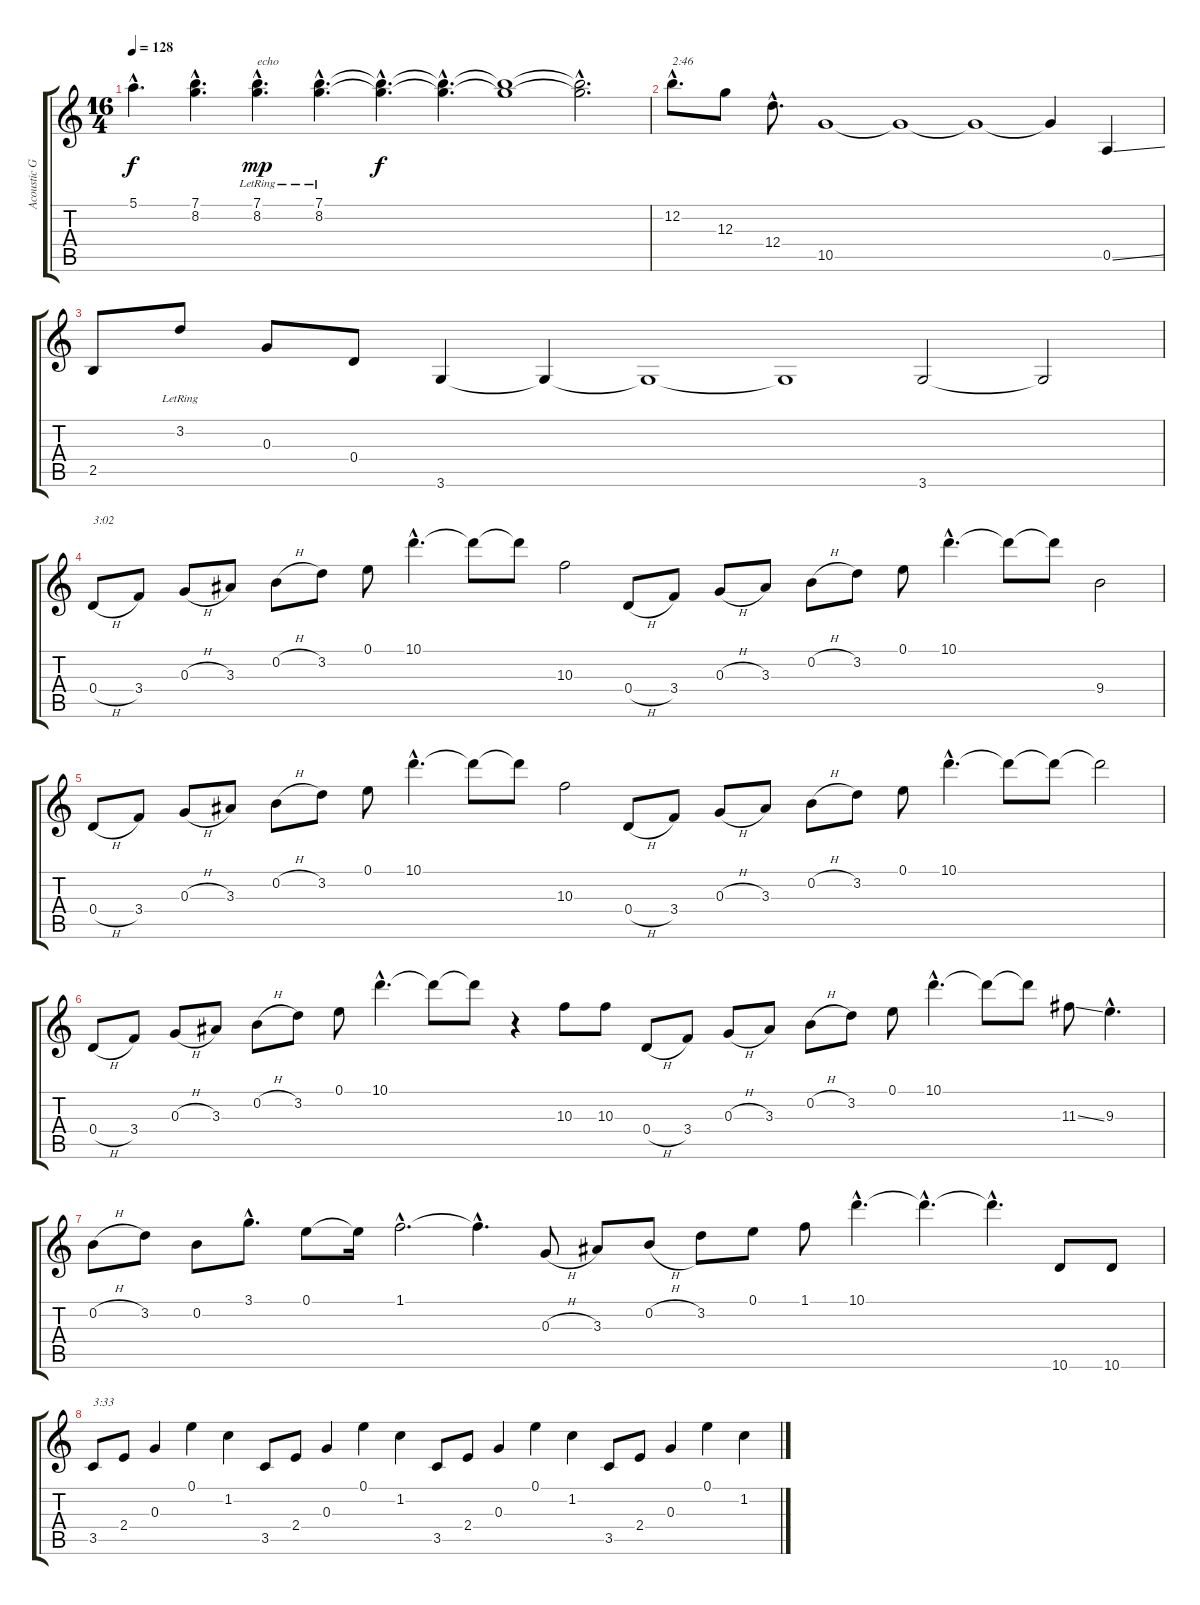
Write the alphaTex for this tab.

\track ("Acoustic Guitar" "Acoustic G") {instrument acousticguitarsteel}
\staff {score tabs}
\tuning (E4 B3 G3 D3 A2 E2) {hide}
\ts (16 4)
\tempo 128
\clef g2
\ks c
5.1{hac}.4{d dy f} (7.1{hac} 8.2{hac}).4{d} (7.1{hac lr} 8.2{hac lr}).4{d txt "echo" dy mp} (7.1{hac lr} 8.2{hac lr}).4{d} (7.1{hac t} 8.2{hac t}).4{d dy f} (7.1{hac t} 8.2{hac t}).4{d} (7.1{t} 8.2{t}).1 (7.1{hac t} 8.2{hac t}).2{d} |
12.2{hac}.8{d txt "2:46"} 12.3.8 12.4{hac}.8{d} 10.5.1 10.5{t}.1 10.5{t}.1 10.5{t}.4 0.5{ss}.4 |
2.5.8 3.2{lr}.8 0.3.8 0.4.8 3.6.4 3.6{t}.4 3.6{t}.1 3.6{t}.1 3.6.2 3.6{t}.2 |
0.4{h}.8{txt "3:02"} 3.4.8 0.3{h}.8 3.3.8 0.2{h}.8 3.2.8 0.1.8 10.1{hac}.4{d} 10.1{t}.8 10.1{t}.8 10.3.2 0.4{h}.8 3.4.8 0.3{h}.8 3.3.8 0.2{h}.8 3.2.8 0.1.8 10.1{hac}.4{d} 10.1{t}.8 10.1{t}.8 9.4.2 |
0.4{h}.8 3.4.8 0.3{h}.8 3.3.8 0.2{h}.8 3.2.8 0.1.8 10.1{hac}.4{d} 10.1{t}.8 10.1{t}.8 10.3.2 0.4{h}.8 3.4.8 0.3{h}.8 3.3.8 0.2{h}.8 3.2.8 0.1.8 10.1{hac}.4{d} 10.1{t}.8 10.1{t}.8 10.1{t}.2 |
0.4{h}.8 3.4.8 0.3{h}.8 3.3.8 0.2{h}.8 3.2.8 0.1.8 10.1{hac}.4{d} 10.1{t}.8 10.1{t}.8 r.4 10.3.8 10.3.8 0.4{h}.8 3.4.8 0.3{h}.8 3.3.8 0.2{h}.8 3.2.8 0.1.8 10.1{hac}.4{d} 10.1{t}.8 10.1{t}.8 11.3{ss}.8 9.3{hac}.4{d} |
0.2{h}.8 3.2.8 0.2.8 3.1{hac}.8{d} 0.1.8 0.1{t}.16 1.1{hac}.2{d} 1.1{hac t}.4{d} 0.3{h}.8 3.3.8 0.2{h}.8 3.2.8 0.1.8 1.1.8 10.1{hac}.4{d} 10.1{hac t}.4{d} 10.1{hac t}.4{d} 10.6.8 10.6.8 |
3.5.8{txt "3:33"} 2.4.8 0.3.4 0.1.4 1.2.4 3.5.8 2.4.8 0.3.4 0.1.4 1.2.4 3.5.8 2.4.8 0.3.4 0.1.4 1.2.4 3.5.8 2.4.8 0.3.4 0.1.4 1.2.4
